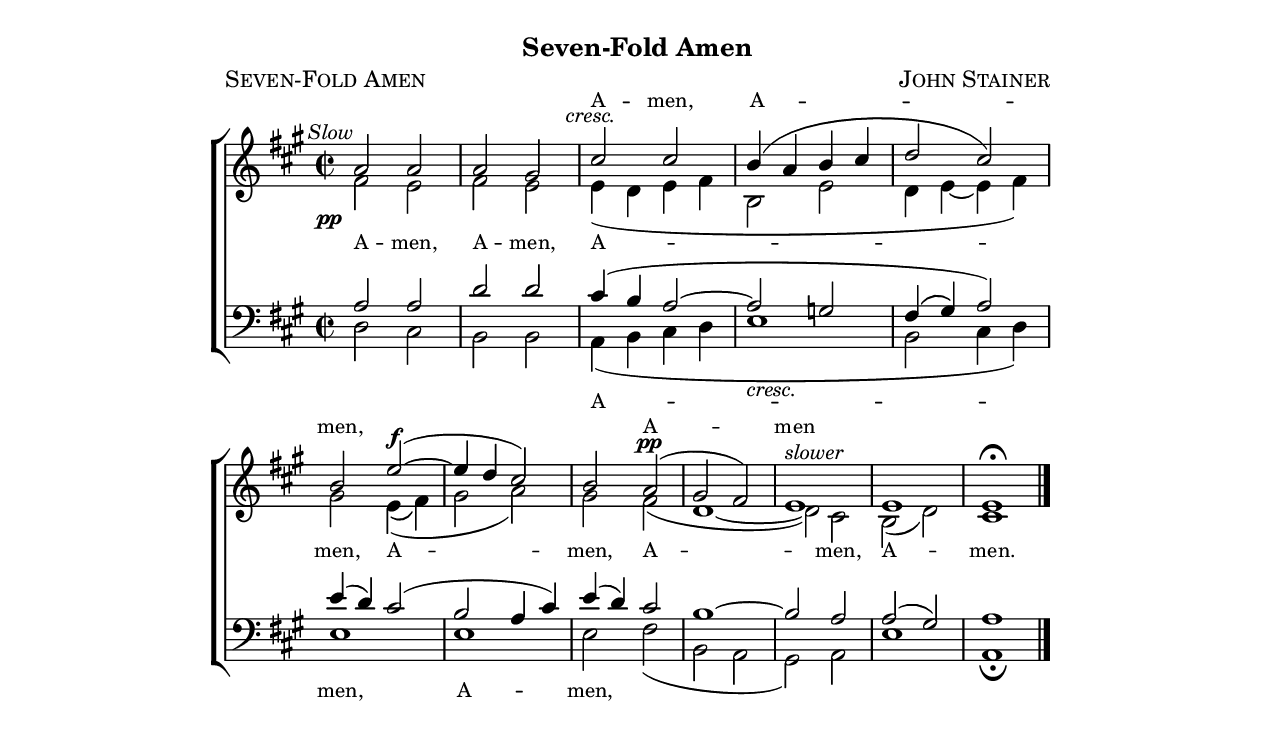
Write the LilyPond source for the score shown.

% Version 1.0
% Last edit: April 5, 2006
% The music and words produced by this source code are believed
% to be in the public domain in the United States. The source
% code itself is covered by the Creative Commons Attribution-
% NonCommercial license, 
% http://creativecommons.org/licenses/by-nc/2.5/
% Attribution: Geoff Horton

\version "2.8.0"
\include "english.ly"

#(set-default-paper-size "letter")
#(set-global-staff-size 20)
#(ly:set-option (quote no-point-and-click))

title = "Seven-Fold Amen"
composer = "John Stainer"
poet = ""
translator = ""
meter = ""
arranger = ""
piece = "Seven-Fold Amen"

world = {
  \key a \major
  \time 2/2
}

melody = \relative c'' {
  \world
  \once \override DynamicText #'extra-offset = #'(-3 . 0)
  a2_\pp^\markup \right-align \small \italic "Slow" a |
  a gs |
  cs^\markup \halign #0 { \small \italic "cresc." } cs |
  b4( a b cs |
  d2 cs) | \break % end line 1
  b e^\f( ~ |
  e4 d cs2) |
  b a^\pp( |
  gs fs) |
  e1^\markup \small \italic "slower" |
  e1 |
  e1\fermata \bar "|."
}


alto = \relative c' {
  \world
  fs2 e |
  fs e |
  e4( d e fs |
  b,2 e |
  d4 e ~ e fs) | % end line 1
  gs2 e4(\( fs\) |
  gs2 a) |
  gs fs( |
  d1 ~ |
  d2) cs |
  b( d) |
  cs1
}

tenor = \relative c' {
  \world
  a2 a |
  d d |
  cs4( b a2 ~ |
  a2 g |
  fs4\( gs\) a2) | % end line 1
  e'4( d) cs2( |
  b a4 cs) |
  e4( d) cs2 |
  b1 ~ |
  b2 a |
  a( gs) |
  a1 \bar "|."
}

bass = \relative c {
  \world
  d2 cs |
  b b |
  a4( b cs d |
  e1_\markup \italic \small "cresc." |
  b2 cs4( d)) | % end line 1
  e1 |
  e1 |
  e2 fs( |
  b, a |
  gs) a |
  e'1 |
  a,1\fermata
}

verseOne = \lyricmode {
  A -- men, A -- men, A -- men, A -- men, A -- men, A -- men.
}

sopranoWords = \lyricmode {
  \skip 1 \skip 1 
  A2 -- men,2 A1*2 -- men,2 
  \skip 2 \skip 1 \skip 2
  A1. -- men1
}

bassWords = \lyricmode {
  \skip 1 \skip 1 
  A1*3 -- men,1 A1 -- men,2
}

\markup {
  \column {
    \fill-line { \large \bold \title } % title
    \fill-line { \caps \piece               % piece
	         \caps \composer      % composer
	  }
  }
}

\score {
  \context ChoirStaff <<
    \context Staff = upper <<
      \context Voice =
         sopranos {
	   \voiceOne \melody
	 }
      \context Voice =  altos {
	\voiceTwo << \alto >>
      }
      \context Lyrics = one \lyricsto altos \verseOne
      \context Lyrics = two { 
	\set alignAboveContext = upper \sopranoWords
      }
    >>
    \context Staff = lower <<
      \clef bass
      \context Voice =
        tenors { \voiceOne << \tenor >> }
      \context Voice =
        basses {
	  \voiceTwo {
	    \bass
	  }
	}
      \context Lyrics = three \bassWords
    >>
  >>
  \layout {
    indent = #0
    \context {
      \Score
      % **** Turns off bar numbering
      \remove "Bar_number_engraver"
    }
    \context {
      \Lyrics
      % **** Prevents lyrics from running too close together
      \override LyricSpace #'minimum-distance = #0.6
      % **** Makes the text of lyrics a little smaller
      \override LyricText #'font-size = #-1
    }
    \context {
      \Voice
      \override DynamicText #'font-size = #-2
    }
  }
}

\paper {
  ragged-bottom = ##t
  top-margin = 0.25\in
  bottom-margin = 0.25\in
  left-margin = 1.5\in
  line-width = 5.5\in
}

%{
  Source info goes here.
  “  ”   (real quotation marks for easy cut-and-pasting)
  © for cut-and-pasting.
  Revision history: 
  3-23-06 Added licensing info, revised title layout system
%}


